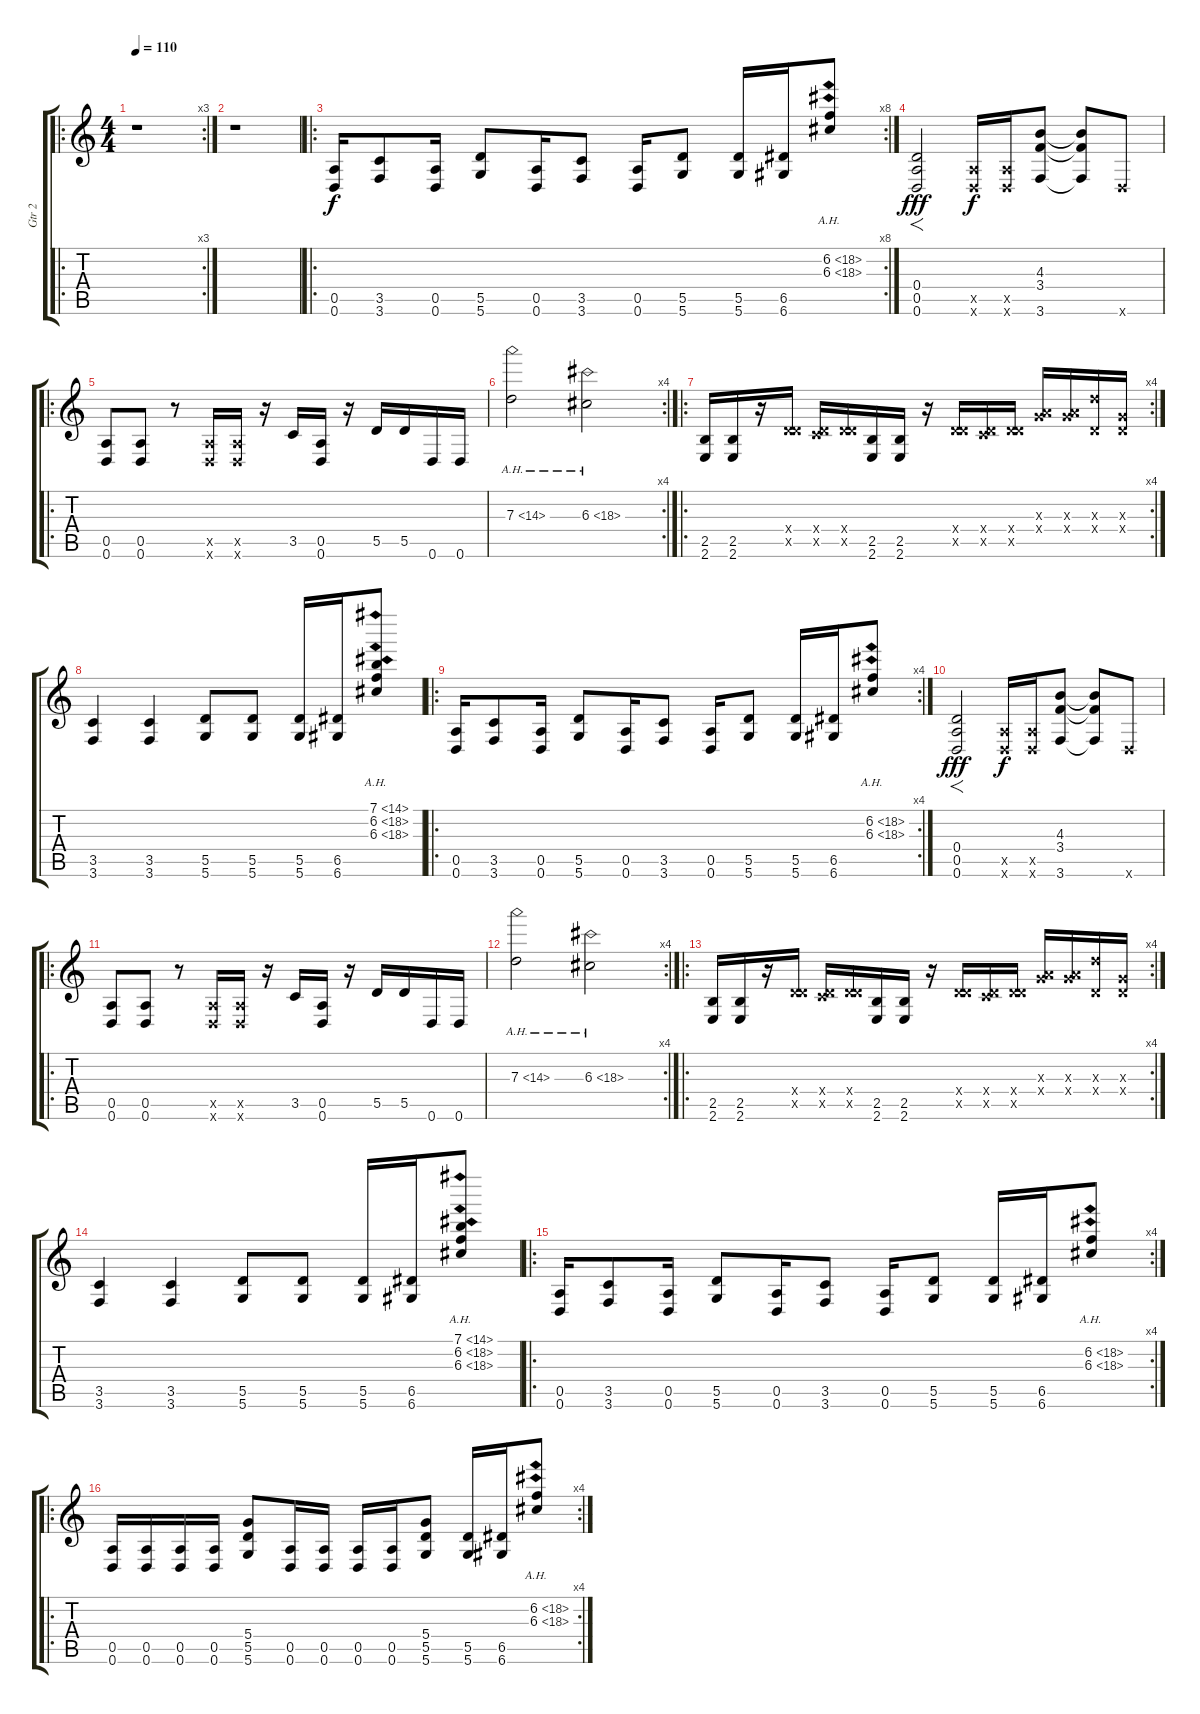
\track ("Gtr 2" "Gtr 2") {instrument distortionguitar}
\staff {score tabs}
\tuning (E4 B3 G3 D3 A2 D2) {hide}
\ro
\rc 3
\ts (4 4)
\tempo 110
\clef g2
\ks c
r.1{dy f instrument distortionguitar} |
r.1 |
\ro
\rc 8
(0.5 0.6).16 (3.5 3.6).8 (0.5 0.6).16 (5.5 5.6).8 (0.5 0.6).16 (3.5 3.6).8 (0.5 0.6).16 (5.5 5.6).8 (5.5 5.6).16 (6.5 6.6).16 (6.2{ah 12} 6.3{ah 12}).8 |
(0.4 0.5 0.6).2{f dy fff} (0.5{x} 0.6{x}).16{dy f} (0.5{x} 0.6{x}).16 (4.3 3.4 3.6).8 (4.3{t} 3.4{t} 3.6{t}).8 0.6{x}.8 |
\ro
(0.5 0.6).8 (0.5 0.6).8 r.8 (0.5{x} 0.6{x}).16 (0.5{x} 0.6{x}).16 r.16 3.5.16 (0.5 0.6).16 r.16 5.5.16 5.5.16 0.6.16 0.6.16 |
\rc 4
7.3{ah 7}.2 6.3{ah 12}.2 |
\ro
\rc 4
(2.5 2.6).16 (2.5 2.6).16 r.16 (0.4{x} 5.5{x}).16 (0.4{x} 3.5{x}).16 (0.4{x} 5.5{x}).16 (2.5 2.6).16 (2.5 2.6).16 r.16 (0.4{x} 5.5{x}).16 (0.4{x} 3.5{x}).16 (0.4{x} 5.5{x}).16 (0.3{x} 7.4{x}).16 (0.3{x} 7.4{x}).16 (7.3{x} 0.4{x}).16 (0.3{x} 0.4{x}).16 |
(3.5 3.6).4 (3.5 3.6).4 (5.5 5.6).8 (5.5 5.6).8 (5.5 5.6).16 (6.5 6.6).16 (7.1{ah 7} 6.2{ah 12} 6.3{ah 12}).8 |
\ro
\rc 4
(0.5 0.6).16 (3.5 3.6).8 (0.5 0.6).16 (5.5 5.6).8 (0.5 0.6).16 (3.5 3.6).8 (0.5 0.6).16 (5.5 5.6).8 (5.5 5.6).16 (6.5 6.6).16 (6.2{ah 12} 6.3{ah 12}).8 |
(0.4 0.5 0.6).2{f dy fff} (0.5{x} 0.6{x}).16{dy f} (0.5{x} 0.6{x}).16 (4.3 3.4 3.6).8 (4.3{t} 3.4{t} 3.6{t}).8 0.6{x}.8 |
\ro
(0.5 0.6).8 (0.5 0.6).8 r.8 (0.5{x} 0.6{x}).16 (0.5{x} 0.6{x}).16 r.16 3.5.16 (0.5 0.6).16 r.16 5.5.16 5.5.16 0.6.16 0.6.16 |
\rc 4
7.3{ah 7}.2 6.3{ah 12}.2 |
\ro
\rc 4
(2.5 2.6).16 (2.5 2.6).16 r.16 (0.4{x} 5.5{x}).16 (0.4{x} 3.5{x}).16 (0.4{x} 5.5{x}).16 (2.5 2.6).16 (2.5 2.6).16 r.16 (0.4{x} 5.5{x}).16 (0.4{x} 3.5{x}).16 (0.4{x} 5.5{x}).16 (0.3{x} 7.4{x}).16 (0.3{x} 7.4{x}).16 (7.3{x} 0.4{x}).16 (0.3{x} 0.4{x}).16 |
(3.5 3.6).4 (3.5 3.6).4 (5.5 5.6).8 (5.5 5.6).8 (5.5 5.6).16 (6.5 6.6).16 (7.1{ah 7} 6.2{ah 12} 6.3{ah 12}).8 |
\ro
\rc 4
(0.5 0.6).16 (3.5 3.6).8 (0.5 0.6).16 (5.5 5.6).8 (0.5 0.6).16 (3.5 3.6).8 (0.5 0.6).16 (5.5 5.6).8 (5.5 5.6).16 (6.5 6.6).16 (6.2{ah 12} 6.3{ah 12}).8 |
\ro
\rc 4
(0.5 0.6).16 (0.5 0.6).16 (0.5 0.6).16 (0.5 0.6).16 (5.4 5.5 5.6).8 (0.5 0.6).16 (0.5 0.6).16 (0.5 0.6).16 (0.5 0.6).16 (5.4 5.5 5.6).8 (5.5 5.6).16 (6.5 6.6).16 (6.2{ah 12} 6.3{ah 12}).8
